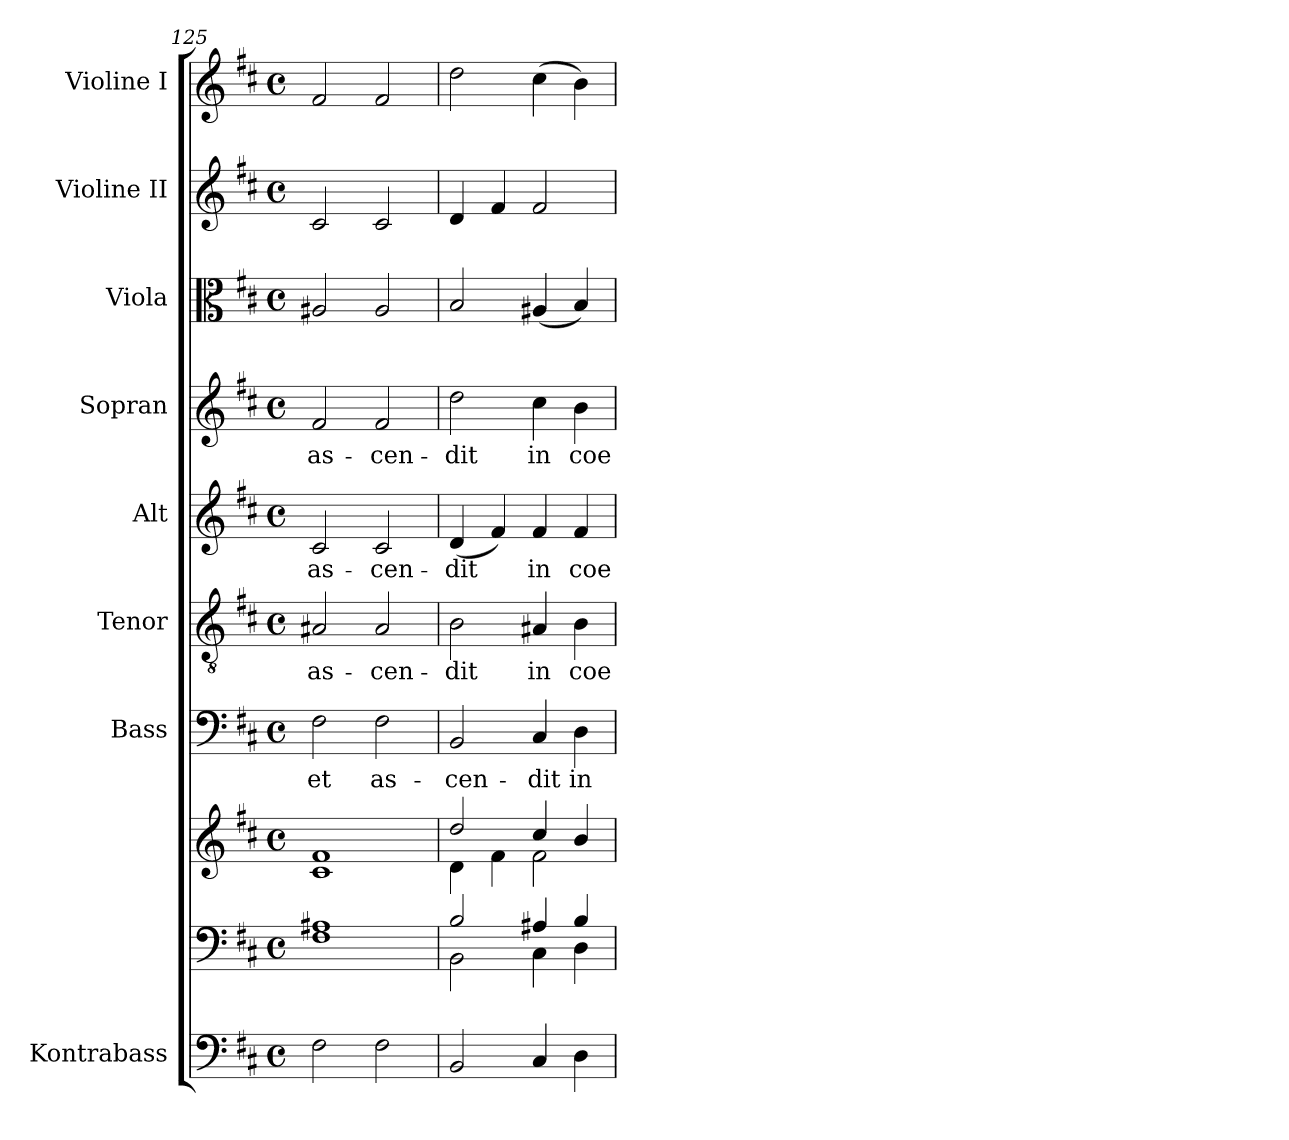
**kern	**kern	**kern	**kern	**text	**kern	**text	**kern	**text	**kern	**text	**kern	**kern	**kern
*part9	*part8	*part8	*part7	*part7	*part6	*part6	*part5	*part5	*part4	*part4	*part3	*part2	*part1
*staff10	*staff9	*staff8	*staff7	*staff7	*staff6	*staff6	*staff5	*staff5	*staff4	*staff4	*staff3	*staff2	*staff1
*I"Kontrabass	*	*	*I"Bass	*	*I"Tenor	*	*I"Alt	*	*I"Sopran	*	*I"Viola	*I"Violine II	*I"Violine I
*I'Kb.	*	*	*I'B.	*	*I'T.	*	*I'A.	*	*I'S.	*	*I'Vla.	*I'Vl. II	*I'Vl. I
*clefF4	*clefF4	*clefG2	*clefF4	*	*clefGv2	*	*clefG2	*	*clefG2	*	*clefC3	*clefG2	*clefG2
*ITrd7c12	*	*	*	*	*	*	*	*	*	*	*	*	*
*k[f#c#]	*k[f#c#]	*k[f#c#]	*k[f#c#]	*	*k[f#c#]	*	*k[f#c#]	*	*k[f#c#]	*	*k[f#c#]	*k[f#c#]	*k[f#c#]
*D:	*D:	*D:	*D:	*	*D:	*	*D:	*	*D:	*	*D:	*D:	*D:
*M4/4	*M4/4	*M4/4	*M4/4	*	*M4/4	*	*M4/4	*	*M4/4	*	*M4/4	*M4/4	*M4/4
*met(c)	*met(c)	*met(c)	*met(c)	*	*met(c)	*	*met(c)	*	*met(c)	*	*met(c)	*met(c)	*met(c)
=125	=125	=125	=125	=125	=125	=125	=125	=125	=125	=125	=125	=125	=125
*	*^	*^	*	*	*	*	*	*	*	*	*	*	*
!	!	!	!	!	!	!LO:LY:b	!	!LO:LY:b	!	!LO:LY:b	!	!LO:LY:b	!	!	!
2FF#\	1A#X	1F#	1f#	1c#	2F#\	et	2A#X/	as-	2c#/	as-	2f#/	as-	2A#X/	2c#/	2f#/
!	!	!	!	!	!	!LO:LY:b	!	!LO:LY:b	!	!LO:LY:b	!	!LO:LY:b	!	!	!
2FF#\	.	.	.	.	2F#\	as-	2A#/	-cen-	2c#/	-cen-	2f#/	-cen-	2A#/	2c#/	2f#/
!!LO:PB:g=z
=126	=126	=126	=126	=126	=126	=126	=126	=126	=126	=126	=126	=126	=126	=126	=126
!	!	!	!	!	!	!LO:LY:b	!	!LO:LY:b	!	!LO:LY:b	!	!LO:LY:b	!	!	!
2BBB/	2B/	2BB\	2dd/	4d\	2BB/	-cen-	2B\	-dit	(<4d/	-dit	2dd\	-dit	2B/	4d/	2dd\
.	.	.	.	4f#\	.	.	.	.	4f#/)	.	.	.	.	4f#/	.
!	!	!	!	!	!	!LO:LY:b	!	!LO:LY:b	!	!LO:LY:b	!	!LO:LY:b	!	!	!
4CC#/	4A#X/	4C#\	4cc#/	2f#\	4C#/	-dit	4A#X/	in	4f#/	in	4cc#\	in	(<4A#X/	2f#/	(>4cc#\
!	!	!	!	!	!	!LO:LY:b	!	!LO:LY:b	!	!LO:LY:b	!	!LO:LY:b	!	!	!
4DD\	4B/	4D\	4b/	.	4D\	in	4B\	coe-	4f#/	coe-	4b\	coe-	4B/)	.	4b\)
*	*v	*v	*	*	*	*	*	*	*	*	*	*	*	*	*
*	*	*v	*v	*	*	*	*	*	*	*	*	*	*	*
=	=	=	=	=	=	=	=	=	=	=	=	=	=
*-	*-	*-	*-	*-	*-	*-	*-	*-	*-	*-	*-	*-	*-
